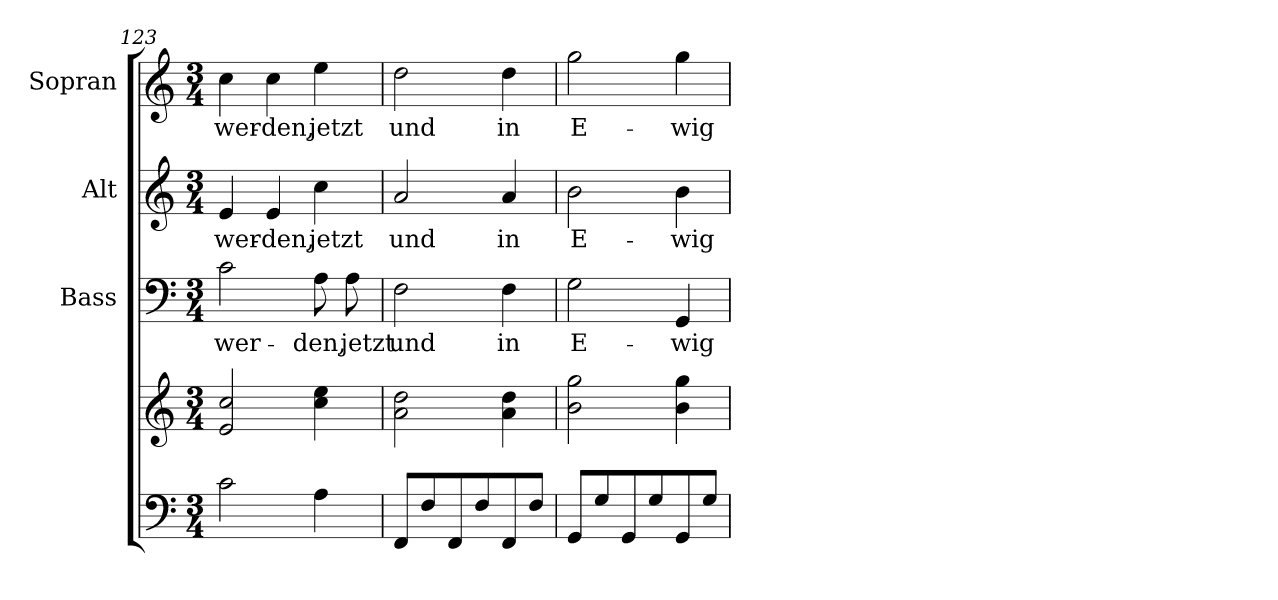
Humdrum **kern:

**kern	**kern	**kern	**text	**kern	**text	**kern	**text
*part4	*part4	*part3	*part3	*part2	*part2	*part1	*part1
*staff5	*staff4	*staff3	*staff3	*staff2	*staff2	*staff1	*staff1
*	*	*I"Bass	*	*I"Alt	*	*I"Sopran	*
*	*	*I'B.	*	*I'A.	*	*I'S.	*
*clefF4	*clefG2	*clefF4	*	*clefG2	*	*clefG2	*
*k[]	*k[]	*k[]	*	*k[]	*	*k[]	*
*C:	*C:	*C:	*	*C:	*	*C:	*
*M3/4	*M3/4	*M3/4	*	*M3/4	*	*M3/4	*
=123	=123	=123	=123	=123	=123	=123	=123
!	!	!	!LO:LY:b	!	!LO:LY:b	!	!LO:LY:b
2c\	2e/ 2cc/	2c\	wer-	4e/	wer-	4cc\	wer-
!	!	!	!	!	!LO:LY:b	!	!LO:LY:b
.	.	.	.	4e/	-den,	4cc\	-den,
!	!	!	!LO:LY:b	!	!LO:LY:b	!	!LO:LY:b
4A\	4cc\ 4ee\	8A\	-den,	4cc\	jetzt	4ee\	jetzt
!	!	!	!LO:LY:b	!	!	!	!
.	.	8A\	jetzt	.	.	.	.
=124	=124	=124	=124	=124	=124	=124	=124
!	!	!	!LO:LY:b	!	!LO:LY:b	!	!LO:LY:b
8FF/L	2a\ 2dd\	2F\	und	2a/	und	2dd\	und
8F/	.	.	.	.	.	.	.
8FF/	.	.	.	.	.	.	.
8F/	.	.	.	.	.	.	.
!	!	!	!LO:LY:b	!	!LO:LY:b	!	!LO:LY:b
8FF/	4a\ 4dd\	4F\	in	4a/	in	4dd\	in
8F/J	.	.	.	.	.	.	.
!!LO:LB:g=z
=125	=125	=125	=125	=125	=125	=125	=125
!	!	!	!LO:LY:b	!	!LO:LY:b	!	!LO:LY:b
8GG/L	2b\ 2gg\	2G\	E-	2b\	E-	2gg\	E-
8G/	.	.	.	.	.	.	.
8GG/	.	.	.	.	.	.	.
8G/	.	.	.	.	.	.	.
!	!	!	!LO:LY:b	!	!LO:LY:b	!	!LO:LY:b
8GG/	4b\ 4gg\	4GG/	-wig-	4b\	-wig-	4gg\	-wig-
8G/J	.	.	.	.	.	.	.
=	=	=	=	=	=	=	=
*-	*-	*-	*-	*-	*-	*-	*-
